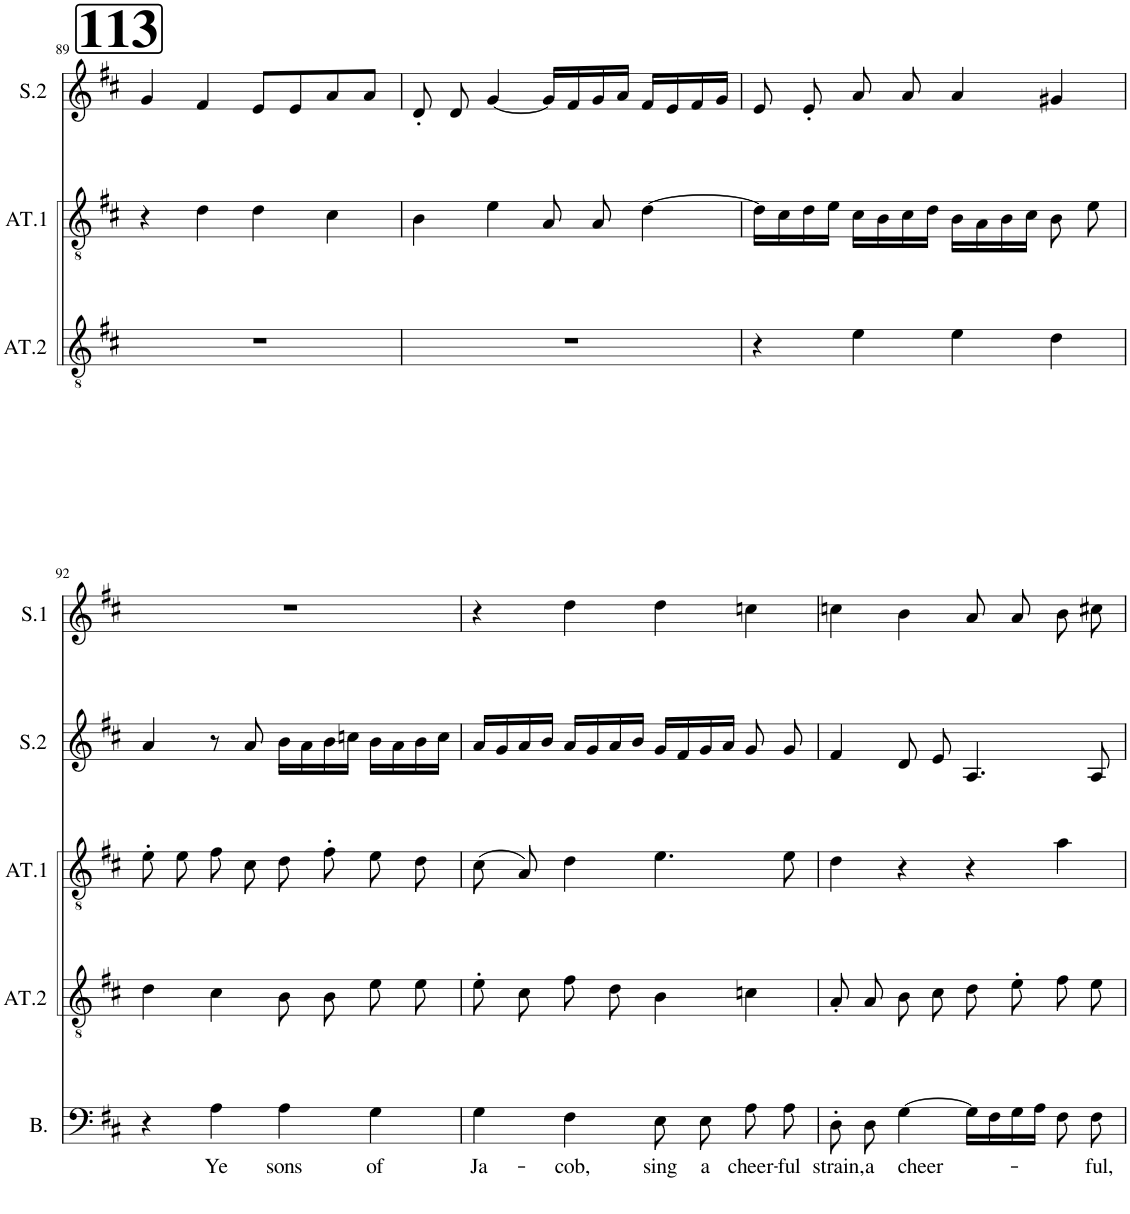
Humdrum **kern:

**kern	**text	**kern	**kern	**kern	**kern
*part5	*part5	*part4	*part3	*part2	*part1
*staff5	*staff5	*staff4	*staff3	*staff2	*staff1
*I"Bass	*	*I"Alto/Tenore 2	*I"Alto/Tenore 1	*I"Soprano 2	*I"Soprano 1
*I'B.	*	*I'AT.2	*I'AT.1	*I'S.2	*I'S.1
!!LO:PB:g=z
*clefF4	*	*clefGv2	*clefGv2	*clefG2	*clefG2
*	*	*	*Trd1c2	*	*
*k[f#c#]	*	*k[f#c#]	*k[f#c#]	*k[f#c#]	*k[f#c#]
*M4/4	*	*M4/4	*M4/4	*M4/4	*M4/4
*met(c)	*	*met(c)	*met(c)	*met(c)	*met(c)
!!LO:REH:place=s1:a:B:cj:fs=30:t=113
=89	=89	=89	=89	=89	=89
1r	.	1r	4r	4g/	1r
.	.	.	4d\	4f#/	.
.	.	.	4d\	8e/L	.
.	.	.	.	8e/	.
.	.	.	4c#\	8a/	.
.	.	.	.	8a/J	.
=90	=90	=90	=90	=90	=90
1r	.	1r	4B\	8d'/	1r
.	.	.	.	8d/	.
.	.	.	4e\	[4g/	.
.	.	.	8A/	16g/LL]	.
.	.	.	.	16f#/	.
.	.	.	8A/	16g/	.
.	.	.	.	16a/JJ	.
.	.	.	[4d\	16f#/LL	.
.	.	.	.	16e/	.
.	.	.	.	16f#/	.
.	.	.	.	16g/JJ	.
=91	=91	=91	=91	=91	=91
1r	.	4r	16d\LL]	8e/	1r
.	.	.	16c#\	.	.
.	.	.	16d\	8e'/	.
.	.	.	16e\JJ	.	.
.	.	4e\	16c#\LL	8a/	.
.	.	.	16B\	.	.
.	.	.	16c#\	8a/	.
.	.	.	16d\JJ	.	.
.	.	4e\	16B\LL	4a/	.
.	.	.	16A\	.	.
.	.	.	16B\	.	.
.	.	.	16c#\JJ	.	.
.	.	4d\	8B\	4g#X/	.
.	.	.	8e\	.	.
!!LO:LB:g=z
=92	=92	=92	=92	=92	=92
4r	.	4d\	8e'\	4a/	1r
.	.	.	8e\	.	.
!	!LO:LY:b	!	!	!	!
4A\	Ye	4c#\	8f#\	8r	.
.	.	.	8c#\	8a/	.
!	!LO:LY:b	!	!	!	!
4A\	sons	8B\L	8d\	16b\LL	.
.	.	.	.	16a\	.
.	.	8B\J	8f#'\	16b\	.
.	.	.	.	16ccn\JJ	.
!	!LO:LY:b	!	!	!	!
4G\	of	8e\L	8e\	16b\LL	.
.	.	.	.	16a\	.
.	.	8e\J	8d\	16b\	.
.	.	.	.	16cc\JJ	.
=93	=93	=93	=93	=93	=93
!	!LO:LY:b	!	!	!	!
4G\	Ja-	8e'\L	(8c#\	16a/LL	4r
.	.	.	.	16g/	.
.	.	8c#\J	8A/)	16a/	.
.	.	.	.	16b/JJ	.
!	!LO:LY:b	!	!	!	!
4F#\	-cob,	8f#\L	4d\	16a/LL	4dd\
.	.	.	.	16g/	.
.	.	8d\J	.	16a/	.
.	.	.	.	16b/JJ	.
!	!LO:LY:b	!	!	!	!
8E\	sing	4B\	4.e\	16g/LL	4dd\
.	.	.	.	16f#/	.
!	!LO:LY:b	!	!	!	!
8E\	a	.	.	16g/	.
.	.	.	.	16a/JJ	.
!	!LO:LY:b	!	!	!	!
8A\	cheer-	4cn\	.	8g/	4ccn\
!	!LO:LY:b	!	!	!	!
8A\	-ful	.	8e\	8g/	.
=94	=94	=94	=94	=94	=94
!	!LO:LY:b	!	!	!	!
8D'\	strain,	8A'/L	4d\	4f#/	4ccn\
!	!LO:LY:b	!	!	!	!
8D\	a	8A/J	.	.	.
!	!LO:LY:b	!	!	!	!
[4G\	cheer-	8B\L	4r	8d/	4b\
.	.	8c#\J	.	8e/	.
16G\LL]	.	8d\L	4r	4.A/	8a/L
16F#\	.	.	.	.	.
16G\	.	8e'\J	.	.	8a/J
16A\JJ	.	.	.	.	.
8F#\	.	8f#\L	4a\	.	8b\L
!	!LO:LY:b	!	!	!	!
8F#\	-ful,	8e\J	.	8A/	8cc#X\J
=	=	=	=	=	=
*-	*-	*-	*-	*-	*-
